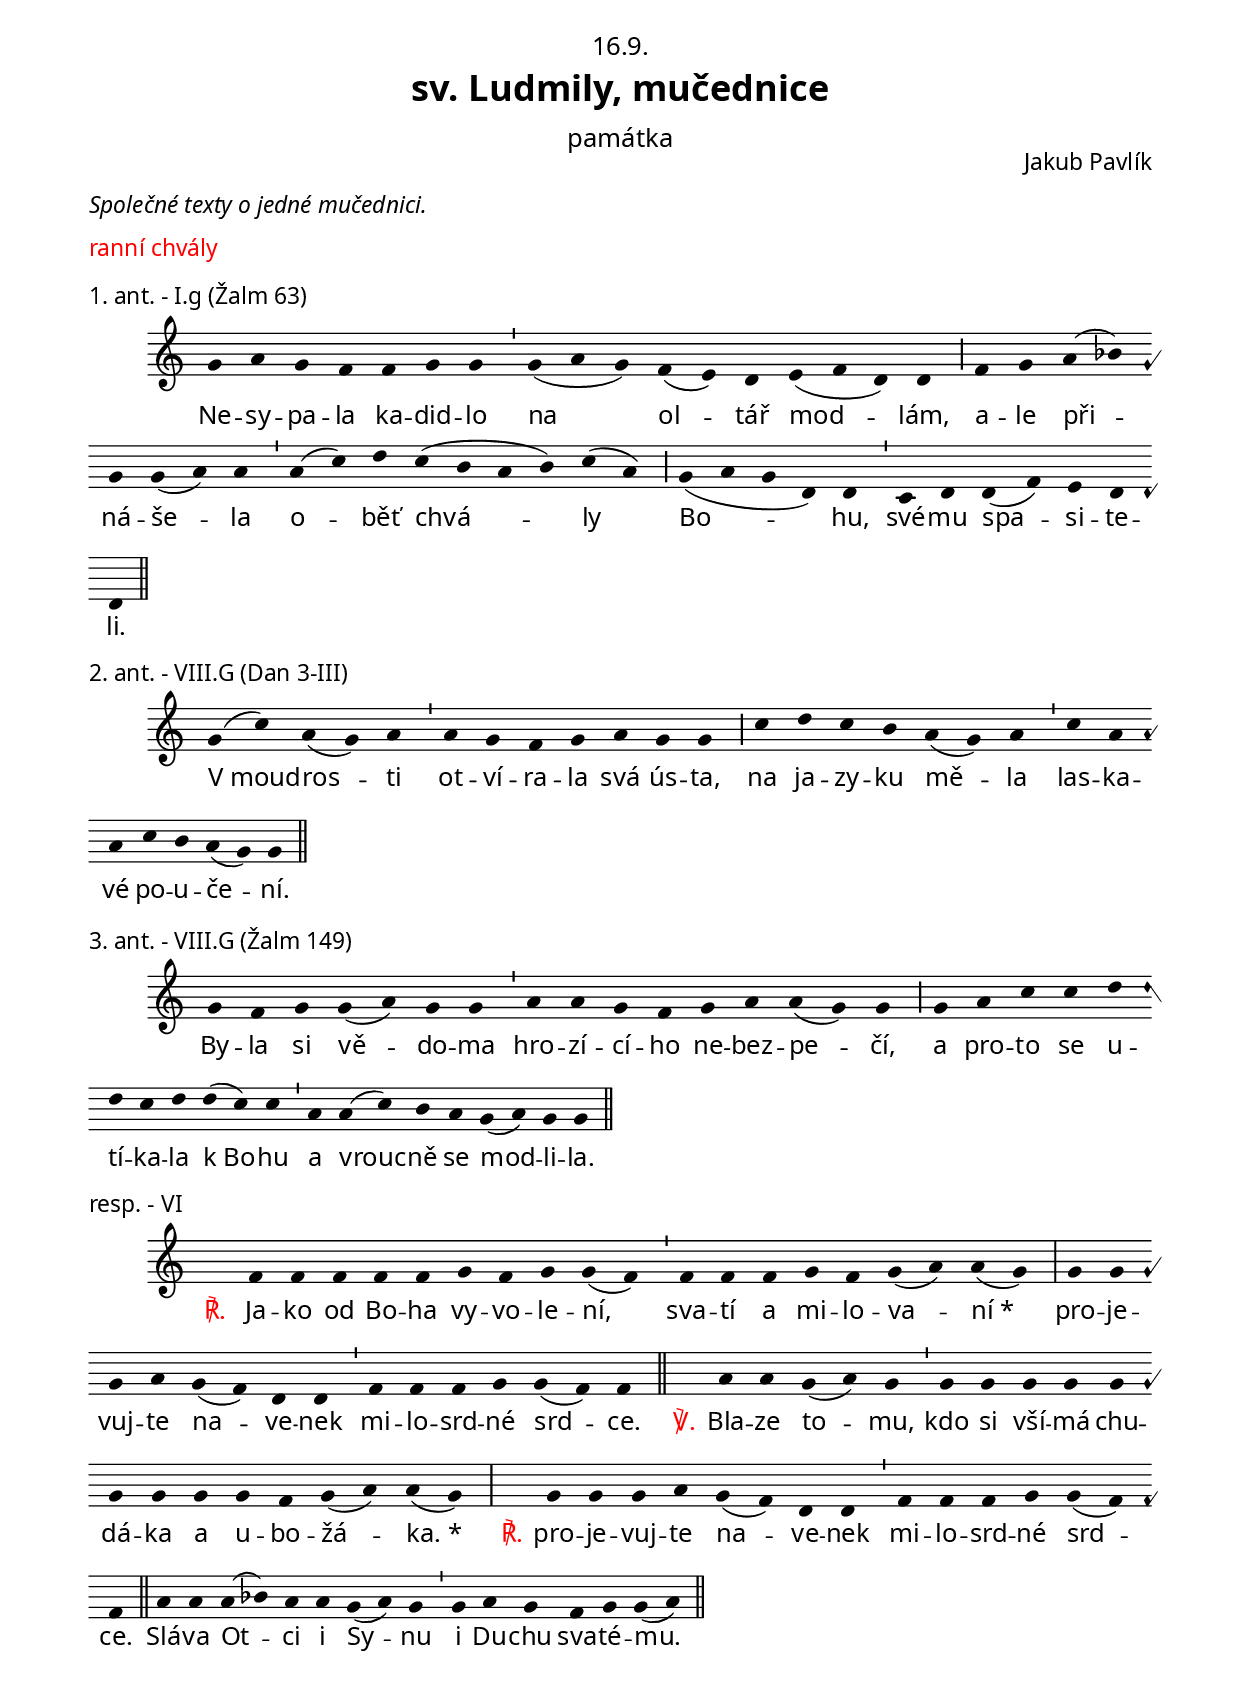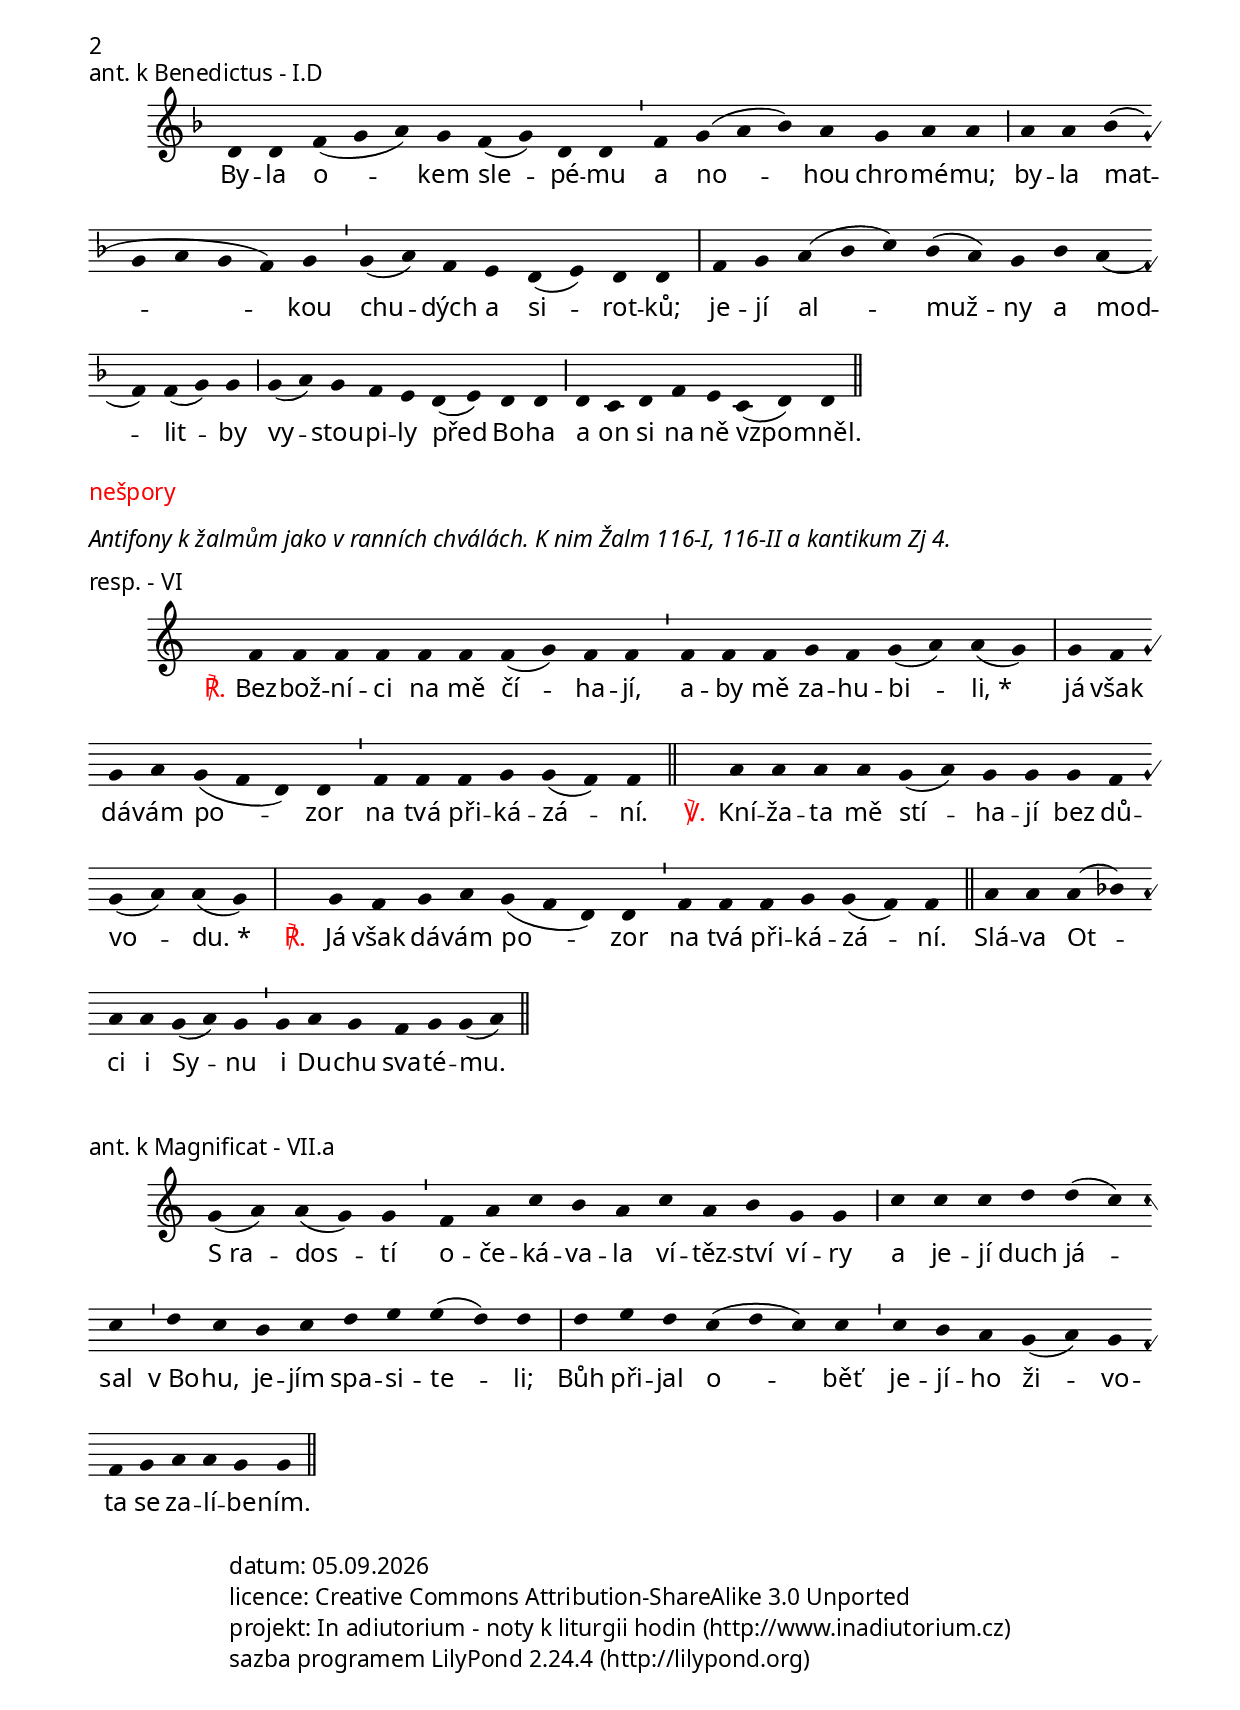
\version "2.15.40"

\include "../spolecne.ly"
\include "../dilyresponsorii.ly"

\header {
  title = \markup\titleSvatek
            "sv. Ludmily, mučednice"
            památka
            16.9.
  composer = "Jakub Pavlík"
}

\markup\communia #'(#:mucednice)

\markup {\nadpisHodinka {"ranní chvály"}}

\score {
  \relative c'' {
    \choralniRezim
    g4 a g f f g g \barMin
    g( a g) f( e) d e( f d) d \barMaior
    f g a( bes) g g( a) a \barMin
    a( c) d c( b a b) c( a) \barMaior
    g( a g d) d \barMin
    c d d( f) e d d \barFinalis
  }
  \addlyrics {
    Ne -- sy -- pa -- la ka -- did -- lo
    na ol -- tář mod -- lám,
    a -- le při -- ná -- še -- la
    o -- běť chvá -- ly
    Bo -- hu, své -- mu spa -- si -- te -- li.
  }
  \header {
    quid = "1. ant."
    modus = "I"
    differentia = "g"
    psalmus = "Žalm 63"
    id = "rch-a1"
    piece = \markup {\sestavTitulek}
  }
}

\score {
  \relative c'' {
    \choralniRezim
    g4( c) a( g) a \barMin
    a g f g a g g \barMaior
    c d c b a( g) a \barMin
    c a a c b a( g) g \barFinalis
  }
  \addlyrics {
    V_moud -- ros -- ti
    ot -- ví -- ra -- la svá ús -- ta,
    na ja -- zy -- ku mě -- la
    las -- ka -- vé po -- u -- če -- ní.
  }
  \header {
    quid = "2. ant."
    modus = "VIII"
    differentia = "G"
    psalmus = "Dan 3-III"
    id = "rch-a2"
    piece = \markup {\sestavTitulek}
  }
}

\score {
  \relative c'' {
    \choralniRezim
    g4 f g g( a) g g \barMin
    a a g f g a a( g) g \barMaior
    g a c c d d c d d( c) c \barMin
    a a( c) b a g( a) g g \barFinalis
  }
  \addlyrics {
    By -- la si vě -- do -- ma
    hro -- zí -- cí -- ho ne -- bez -- pe -- čí,
    a pro -- to se u -- tí -- ka -- la k_Bo -- hu
    a vrouc -- ně se mod -- li -- la.
  }
  \header {
    quid = "3. ant."
    modus = "VIII"
    differentia = "G"
    psalmus = "Žalm 149"
    id = "rch-a3"
    piece = \markup {\sestavTitulek}
  }
}

\score {
  \relative c' {
    \choralniRezim

    % R
    \neviditelna f
    f4 f f f f g f g g( f) \barMin
    f f f g f g( a) a( g) \barMax
    g g g a g( f) d d \barMin
    f f f g g( f) f \barFinalis
    % V
    \neviditelna a
    a4 a g( a) g \barMin g g g g g g g g g f g( a) a( g) \barMax
    % R
    \neviditelna a
    g g g a g( f) d d \barMin
    f f f g g( f) f \barFinalis
    % Slava
    \respVIdoxologie \barFinalis
  }
  \addlyrics {
    \Response Ja -- ko od Bo -- ha vy -- vo -- le -- ní,
    sva -- tí a mi -- lo -- va -- ní_*
    pro -- je -- vuj -- te na -- ve -- nek
    mi -- lo -- srd -- né srd -- ce.
    \Verse Bla -- ze to -- mu, kdo si vší -- má
    chu -- dá -- ka a u -- bo -- žá -- ka._*
    \Response pro -- je -- vuj -- te na -- ve -- nek
    mi -- lo -- srd -- né srd -- ce.
    \textRespDoxologie
  }
  \header {
    quid = "resp."
    modus = "VI"
    id = "rch-resp"
    piece = \markup {\sestavTitulekResp}
  }
}

\score {
  \relative c' {
    \choralniRezim
    \key f \major
    d4 d f( g a) g f( g) d d \barMin
    f g( a bes) a g a a \barMaior
    a a bes( g a g f) g \barMin g( a) f e d( e) d d \barMax

    f g a( bes c) bes( a) g bes a( f) f( g) g \barMaior
    g( a) g f e d( e) d d \barMaior
    d c d f e c( d) d \barFinalis
  }
  \addlyrics {
    By -- la o -- kem sle -- pé -- mu
    a no -- hou chro -- mé -- mu;
    by -- la mat -- kou chu -- dých a si -- rot -- ků;

    je -- jí al -- muž -- ny a mod -- lit -- by
    vy -- stou -- pi -- ly před Bo -- ha
    a on si na ně vzpo -- mněl.
  }
  \header {
    quid = "ant. k Benedictus"
    modus = "I"
    differentia = "D"
    psalmus = ""
    id = "rch-aben"
    piece = \markup {\sestavTitulekBezZalmu}
  }
}

\markup {\nadpisHodinka {"nešpory"}}

\markup\italic{
  Antifony k žalmům jako v ranních chválách.
  K nim Žalm 116-I, 116-II a kantikum Zj 4.

  \chant-ref "ne-a1" "sanktoral/0916ludmila.ly#rch-a1" {}
  \chant-ref-header "ne-a1" "psalmus" "Žalm 116-I"

  \chant-ref "ne-a2" "sanktoral/0916ludmila.ly#rch-a2" {}
  \chant-ref-header "ne-a2" "psalmus" "Žalm 116-II"

  \chant-ref "ne-a3" "sanktoral/0916ludmila.ly#rch-a3" {}
  \chant-ref-header "ne-a3" "psalmus" "Zj 4"
}

\score {
  \relative c' {
    \choralniRezim

    % R
    \neviditelna f
    f4 f f f f f f( g) f f \barMin f f f g f g( a) a( g) \barMax
    g f g a g( f d) d \barMin f f f g g( f) f \barFinalis
    % V
    \neviditelna a
    a4 a a a g( a) g g g f g( a) a( g) \barMax
    % R
    \neviditelna a
    g f g a g( f d) d \barMin f f f g g( f) f \barFinalis
    % Slava
    \respVIdoxologie \barFinalis
  }
  \addlyrics {
    \Response Bez -- bož -- ní -- ci na mě čí -- ha -- jí,
    a -- by mě za -- hu -- bi -- li,_*
    já však dá -- vám po -- zor na tvá při -- ká -- zá -- ní.
    \Verse Kní -- ža -- ta mě stí -- ha -- jí bez dů -- vo -- du._*
    \Response Já však dá -- vám po -- zor na tvá při -- ká -- zá -- ní.
    \textRespDoxologie
  }
  \header {
    quid = "resp."
    modus = "VI"
    id = "ne-resp"
    piece = \markup {\sestavTitulekResp}
  }
}

\score {
  \relative c'' {
    \choralniRezim
    g4( a) a( g) g \barMin
    f a c b a c a b g g \barMaior
    c c c d d( c) c \barMin
    d c b c d e e( d) d \barMax
    d e d
    c( d c) c \barMin c b a g( a) g f
    g a a g g \barFinalis
  }
  \addlyrics {
    S_ra -- dos -- tí
    o -- če -- ká -- va -- la ví -- těz -- ství ví -- ry
    a je -- jí duch já -- sal
    v_Bo -- hu, je -- jím spa -- si -- te -- li;
    Bůh při -- jal
    o -- běť je -- jí -- ho ži -- vo -- ta
    se za -- lí -- be -- ním.
  }
  \header {
    quid = "ant. k Magnificat"
    modus = "VII"
    differentia = "a"
    psalmus = ""
    id = "ne-amag"
    piece = \markup {\sestavTitulekBezZalmu}
  }
}